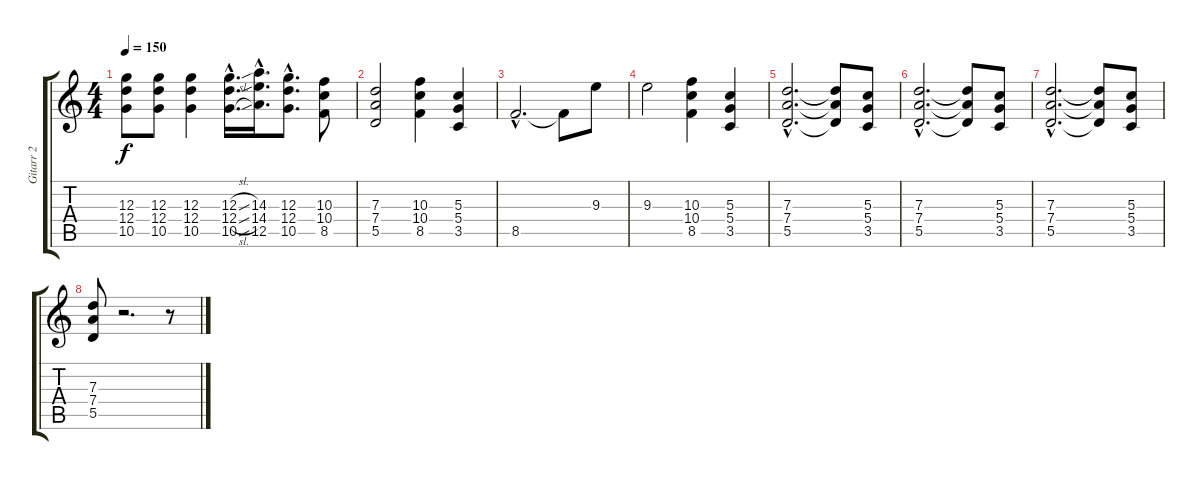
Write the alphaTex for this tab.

\track ("Gitarr 2" "Gitarr 2") {instrument distortionguitar}
\staff {score tabs}
\tuning (E4 B3 G3 D3 A2 E2) {hide}
\ts (4 4)
\tempo 150
\clef g2
\ks c
(12.3 12.4 10.5).8{dy f} (12.3 12.4 10.5).8 (12.3 12.4 10.5).4 (12.3{sl hac} 12.4{sl hac} 10.5{sl hac}).16{d} (14.3{hac} 14.4{hac} 12.5{hac}).16{d} (12.3{hac} 12.4{hac} 10.5{hac}).8{d} (10.3 10.4 8.5).8 |
(7.3 7.4 5.5).2 (10.3 10.4 8.5).4 (5.3 5.4 3.5).4 |
8.5{hac}.2{d} 8.5{t}.8 9.3.8 |
9.3.2 (10.3 10.4 8.5).4 (5.3 5.4 3.5).4 |
(7.3{hac} 7.4{hac} 5.5{hac}).2{d} (7.3{t} 7.4{t} 5.5{t}).8 (5.3 5.4 3.5).8 |
(7.3{hac} 7.4{hac} 5.5{hac}).2{d} (7.3{t} 7.4{t} 5.5{t}).8 (5.3 5.4 3.5).8 |
(7.3{hac} 7.4{hac} 5.5{hac}).2{d} (7.3{t} 7.4{t} 5.5{t}).8 (5.3 5.4 3.5).8 |
(7.3 7.4 5.5).8 r.2{d} r.8
